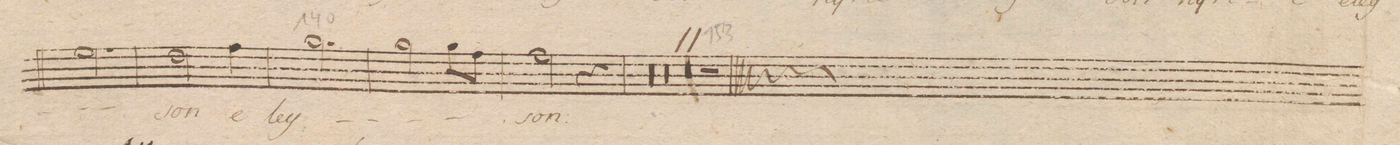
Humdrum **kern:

**kern	**text	**dynam
*I"Alto Solo	*	*
*clefC3	*	*
*k[]	*	*
*M3/4	*	*
2.f\	.	.
=140	=140	=140
2e\	-son	.
4g\	e-	.
=141	=141	=141
2.a\	-ley-	.
=142	=142	=142
2a\	.	.
8a\L	.	.
8g\J	.	.
=143	=143	=143
2g\	-son.	.
4r	.	.
=144	=144	=144
0.r	.	.
=145	=145	=145
=146	=146	=146
=147	=147	=147
=148	=148	=148
0.r	.	.
=149	=149	=149
=150	=150	=150
=151	=151	=151
=152	=152	=152
1.r	.	.
=153	=153	=153
=154	=154	=154
2.r	.	.
==	==	==
*-	*-	*-
